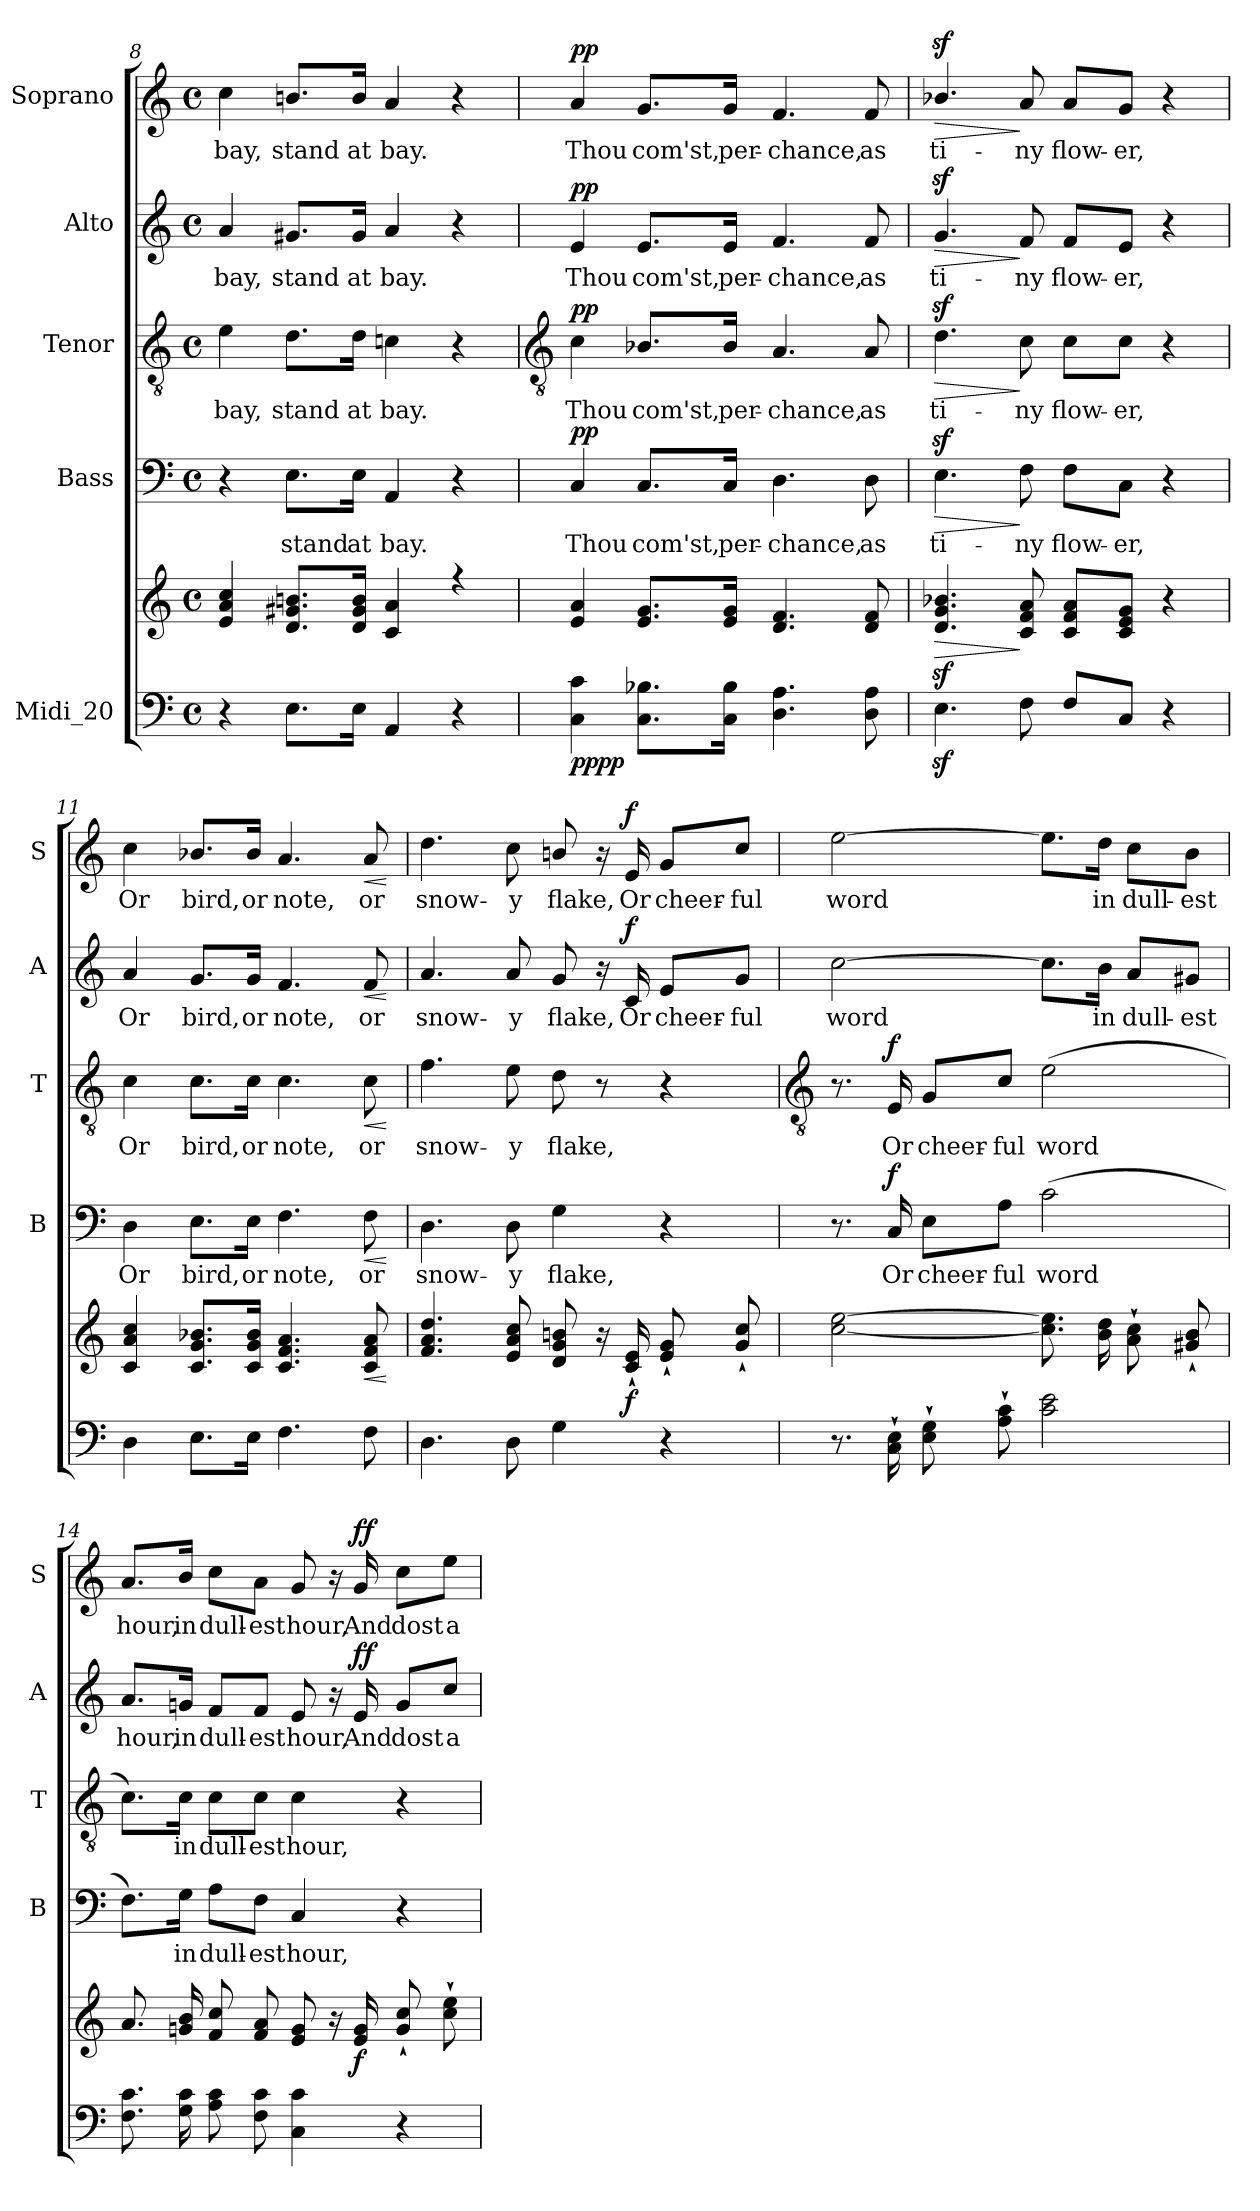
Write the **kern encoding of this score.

**kern	**kern	**dynam	**kern	**text	**dynam	**kern	**text	**dynam	**kern	**text	**dynam	**kern	**text	**dynam
*part5	*part5	*part5	*part4	*part4	*part4	*part3	*part3	*part3	*part2	*part2	*part2	*part1	*part1	*part1
*staff6	*staff5	*staff5/6	*staff4	*staff4	*staff4	*staff3	*staff3	*staff3	*staff2	*staff2	*staff2	*staff1	*staff1	*staff1
*I"Midi_20	*	*	*I"Bass	*	*	*I"Tenor	*	*	*I"Alto	*	*	*I"Soprano	*	*
*	*	*	*I'B	*	*	*I'T	*	*	*I'A	*	*	*I'S	*	*
*clefF4	*clefG2	*	*clefF4	*	*	*clefGv2	*	*	*clefG2	*	*	*clefG2	*	*
*k[]	*k[]	*	*k[]	*	*	*k[]	*	*	*k[]	*	*	*k[]	*	*
*C:	*C:	*	*C:	*	*	*C:	*	*	*C:	*	*	*C:	*	*
*M4/4	*M4/4	*	*M4/4	*	*	*M4/4	*	*	*M4/4	*	*	*M4/4	*	*
*met(c)	*met(c)	*	*met(c)	*	*	*met(c)	*	*	*met(c)	*	*	*met(c)	*	*
=8	=8	=8	=8	=8	=8	=8	=8	=8	=8	=8	=8	=8	=8	=8
*	*^	*	*	*	*	*	*	*	*	*	*	*	*	*
!	!	!	!	!	!	!	!	!LO:LY:b	!	!	!LO:LY:b	!	!	!LO:LY:b	!
4r	4e 4a 4cc	1ryy	.	4r	.	.	4e\	bay,	.	4a/	bay,	.	4cc	bay,	.
!	!	!	!	!	!LO:LY:b	!	!	!LO:LY:b	!	!	!LO:LY:b	!	!	!LO:LY:b	!
8.EL	8.d 8.g#X 8.bnL	.	.	8.E\L	stand	.	8.d\L	stand	.	8.g#X/L	stand	.	8.bn/L	stand	.
!	!	!	!	!	!LO:LY:b	!	!	!LO:LY:b	!	!	!LO:LY:b	!	!	!LO:LY:b	!
16EJ	16d 16g# 16bJ	.	.	16E\Jk	at	.	16d\Jk	at	.	16g#/Jk	at	.	16b/Jk	at	.
!	!	!	!	!	!LO:LY:b	!	!	!LO:LY:b	!	!	!LO:LY:b	!	!	!LO:LY:b	!
4AA	4c/ 4a/	.	.	4AA	bay.	.	4cn\	bay.	.	4a/	bay.	.	4a/	bay.	.
4r	4r	.	.	4r	.	.	4r	.	.	4r	.	.	4r	.	.
*	*v	*v	*	*	*	*	*	*	*	*	*	*	*	*	*
!!LO:LB:g=z
=9	=9	=9	=9	=9	=9	=9	=9	=9	=9	=9	=9	=9	=9	=9
*	*	*	*	*	*	*clefGv2	*	*	*	*	*	*	*	*
!	!	!LO:DY:b=2	!	!LO:LY:b	!	!	!LO:LY:b	!	!	!LO:LY:b	!	!	!LO:LY:b	!
!	!	!LO:DY:n=1:b	!	!	!LO:DY:b	!	!	!LO:DY:b	!	!	!LO:DY:b	!	!	!LO:DY:b
4C 4c	4e/ 4a/	pp pp	4C	Thou	pp	4c	Thou	pp	4e	Thou	pp	4a/	Thou	pp
!	!	!	!	!LO:LY:b	!	!	!LO:LY:b	!	!	!LO:LY:b	!	!	!LO:LY:b	!
8.C 8.B-XL	8.e 8.gL	.	8.C/L	com'st,	.	8.B-X/L	com'st,	.	8.e/L	com'st,	.	8.g/L	com'st,	.
!	!	!	!	!LO:LY:b	!	!	!LO:LY:b	!	!	!LO:LY:b	!	!	!LO:LY:b	!
16C 16B-J	16e 16gJ	.	16C/Jk	per-	.	16B-/Jk	per-	.	16e/Jk	per-	.	16g/Jk	per-	.
!	!	!	!	!LO:LY:b	!	!	!LO:LY:b	!	!	!LO:LY:b	!	!	!LO:LY:b	!
4.D 4.A	4.d 4.f	.	4.D	-chance,	.	4.A/	-chance,	.	4.f	-chance,	.	4.f	-chance,	.
!	!	!	!	!LO:LY:b	!	!	!LO:LY:b	!	!	!LO:LY:b	!	!	!LO:LY:b	!
8D 8A	8d 8f	.	8D	as	.	8A/	as	.	8f	as	.	8f	as	.
=10	=10	=10	=10	=10	=10	=10	=10	=10	=10	=10	=10	=10	=10	=10
!	!	!LO:HP:b	!	!LO:LY:b	!LO:HP:b	!	!LO:LY:b	!LO:HP:b	!	!LO:LY:b	!LO:HP:b	!	!LO:LY:b	!LO:HP:b
4.Ez<	4.dz< 4.gz< 4.b-Xz<	>	4.Ez<	ti-	>	4.dz<	ti-	>	4.gz<	ti-	>	4.b-Xz</	ti-	>
!	!	!	!	!LO:LY:b	!	!	!LO:LY:b	!	!	!LO:LY:b	!	!	!LO:LY:b	!
8F\	8c/ 8f/ 8a/	]	8F\	-ny	]	8c\	-ny	]	8f/	-ny	]	8a/	-ny	]
!	!	!	!	!LO:LY:b	!	!	!LO:LY:b	!	!	!LO:LY:b	!	!	!LO:LY:b	!
8F/L	8c/ 8f/ 8a/L	.	8F\L	flow-	.	8c\L	flow-	.	8f/L	flow-	.	8a/L	flow-	.
!	!	!	!	!LO:LY:b	!	!	!LO:LY:b	!	!	!LO:LY:b	!	!	!LO:LY:b	!
8CJ	8c 8e 8gJ	.	8C\J	-er,	.	8c\J	-er,	.	8e/J	-er,	.	8g/J	-er,	.
4r	4r	.	4r	.	.	4r	.	.	4r	.	.	4r	.	.
=11	=11	=11	=11	=11	=11	=11	=11	=11	=11	=11	=11	=11	=11	=11
!	!	!	!	!LO:LY:b	!	!	!LO:LY:b	!	!	!LO:LY:b	!	!	!LO:LY:b	!
4D\	4c 4a 4cc	.	4D\	Or	.	4c\	Or	.	4a/	Or	.	4cc	Or	.
!	!	!	!	!LO:LY:b	!	!	!LO:LY:b	!	!	!LO:LY:b	!	!	!LO:LY:b	!
8.EL	8.c 8.g 8.b-XL	.	8.E\L	bird,	.	8.c\L	bird,	.	8.g/L	bird,	.	8.b-X/L	bird,	.
!	!	!	!	!LO:LY:b	!	!	!LO:LY:b	!	!	!LO:LY:b	!	!	!LO:LY:b	!
16EJ	16c 16g 16b-J	.	16E\Jk	or	.	16c\Jk	or	.	16g/Jk	or	.	16b-/Jk	or	.
!	!	!	!	!LO:LY:b	!	!	!LO:LY:b	!	!	!LO:LY:b	!	!	!LO:LY:b	!
4.F	4.c 4.f 4.a	.	4.F	note,	.	4.c	note,	.	4.f	note,	.	4.a	note,	.
!	!	!LO:HP:b	!	!LO:LY:b	!LO:HP:b	!	!LO:LY:b	!LO:HP:b	!	!LO:LY:b	!LO:HP:b	!	!LO:LY:b	!LO:HP:b
8F	8c 8f 8a	<	8F	or	<	8c	or	<	8f	or	<	8a	or	<
.	.	[	.	.	[	.	.	[	.	.	[	.	.	[
=12	=12	=12	=12	=12	=12	=12	=12	=12	=12	=12	=12	=12	=12	=12
!	!	!	!	!LO:LY:b	!	!	!LO:LY:b	!	!	!LO:LY:b	!	!	!LO:LY:b	!
4.D\	4.f 4.a 4.dd	.	4.D\	snow-	.	4.f\	snow-	.	4.a/	snow-	.	4.dd	snow-	.
!	!	!	!	!LO:LY:b	!	!	!LO:LY:b	!	!	!LO:LY:b	!	!	!LO:LY:b	!
8D\	8e 8a 8cc	.	8D\	-y	.	8e\	-y	.	8a/	-y	.	8cc	-y	.
!	!	!	!	!LO:LY:b	!	!	!LO:LY:b	!	!	!LO:LY:b	!	!	!LO:LY:b	!
4G	8d 8g 8bn	.	4G	flake,	.	8d	flake,	.	8g	flake,	.	8bn/	flake,	.
.	16r	.	.	.	.	8r	.	.	16r	.	.	16r	.	.
!	!	!LO:DY:b	!	!	!	!	!	!	!	!LO:LY:b	!LO:DY:b	!	!LO:LY:b	!LO:DY:b
.	16c` 16e`LL	f	.	.	.	.	.	.	16c	Or	f	16e	Or	f
!	!	!	!	!	!	!	!	!	!	!LO:LY:b	!	!	!LO:LY:b	!
4r	8e` 8g`	.	4r	.	.	4r	.	.	8e/L	cheer-	.	8g/L	cheer-	.
!	!	!	!	!	!	!	!	!	!	!LO:LY:b	!	!	!LO:LY:b	!
.	8g` 8cc`J	.	.	.	.	.	.	.	8g/J	-ful	.	8cc/J	-ful	.
!!LO:LB:g=z
=13	=13	=13	=13	=13	=13	=13	=13	=13	=13	=13	=13	=13	=13	=13
*	*	*	*	*	*	*clefGv2	*	*	*	*	*	*	*	*
!	!	!	!	!	!	!	!	!	!	!LO:LY:b	!	!	!LO:LY:b	!
8.r	[2cc [2ee	.	8.r	.	.	8.r	.	.	[2cc	word	.	[2ee	word	.
!	!	!	!	!LO:LY:b	!LO:DY:b	!	!LO:LY:b	!LO:DY:b	!	!	!	!	!	!
16C` 16E`LL	.	.	16C	Or	f	16E	Or	f	.	.	.	.	.	.
!	!	!	!	!LO:LY:b	!	!	!LO:LY:b	!	!	!	!	!	!	!
8E` 8G`	.	.	8E\L	cheer-	.	8G/L	cheer-	.	.	.	.	.	.	.
!	!	!	!	!LO:LY:b	!	!	!LO:LY:b	!	!	!	!	!	!	!
8A` 8c`J	.	.	8A\J	-ful	.	8c/J	-ful	.	.	.	.	.	.	.
!	!	!	!	!LO:LY:b	!	!	!LO:LY:b	!	!	!	!	!	!	!
2c 2e	8.cc] 8.ee]L	.	(>2c	word	.	(>2e	word	.	8.cc\L]	.	.	8.ee\L]	.	.
!	!	!	!	!	!	!	!	!	!	!LO:LY:b	!	!	!LO:LY:b	!
.	16b 16ddL	.	.	.	.	.	.	.	16b\Jk	in	.	16dd\Jk	in	.
!	!	!	!	!	!	!	!	!	!	!LO:LY:b	!	!	!LO:LY:b	!
.	8a` 8cc`	.	.	.	.	.	.	.	8a/L	dull-	.	8cc\L	dull-	.
!	!	!	!	!	!	!	!	!	!	!LO:LY:b	!	!	!LO:LY:b	!
.	8g#X` 8b`J	.	.	.	.	.	.	.	8g#X/J	-est	.	8b\J	-est	.
=14	=14	=14	=14	=14	=14	=14	=14	=14	=14	=14	=14	=14	=14	=14
!	!	!	!	!	!	!	!	!	!	!LO:LY:b	!	!	!LO:LY:b	!
8.F 8.cL	8.aL	.	8.F\L)	.	.	8.c\L)	.	.	8.a/L	hour,	.	8.a/L	hour,	.
!	!	!	!	!LO:LY:b	!	!	!LO:LY:b	!	!	!LO:LY:b	!	!	!LO:LY:b	!
16G 16cL	16gn 16bL	.	16G\Jk	in	.	16c\Jk	in	.	16gn/Jk	in	.	16b/Jk	in	.
!	!	!	!	!LO:LY:b	!	!	!LO:LY:b	!	!	!LO:LY:b	!	!	!LO:LY:b	!
8A 8c	8f 8cc	.	8A\L	dull-	.	8c\L	dull-	.	8f/L	dull-	.	8cc\L	dull-	.
!	!	!	!	!LO:LY:b	!	!	!LO:LY:b	!	!	!LO:LY:b	!	!	!LO:LY:b	!
8F 8cJ	8f 8aJ	.	8F\J	-est	.	8c\J	-est	.	8f/J	-est	.	8a\J	-est	.
!	!	!	!	!LO:LY:b	!	!	!LO:LY:b	!	!	!LO:LY:b	!	!	!LO:LY:b	!
4C 4c	8e 8g	.	4C	hour,	.	4c	hour,	.	8e	hour,	.	8g	hour,	.
.	16r	.	.	.	.	.	.	.	16r	.	.	16r	.	.
!	!	!LO:DY:b	!	!	!	!	!	!	!	!LO:LY:b	!LO:DY:b	!	!LO:LY:b	!LO:DY:b
.	16e 16gLL	f	.	.	.	.	.	.	16e	And	ff	16g	And	ff
!	!	!	!	!	!	!	!	!	!	!LO:LY:b	!	!	!LO:LY:b	!
4r	8g` 8cc`	.	4r	.	.	4r	.	.	8g/L	dost	.	8cc\L	dost	.
!	!	!	!	!	!	!	!	!	!	!LO:LY:b	!	!	!LO:LY:b	!
.	8cc` 8ee`J	.	.	.	.	.	.	.	8cc/J	a	.	8ee\J	a	.
=	=	=	=	=	=	=	=	=	=	=	=	=	=	=
*-	*-	*-	*-	*-	*-	*-	*-	*-	*-	*-	*-	*-	*-	*-
